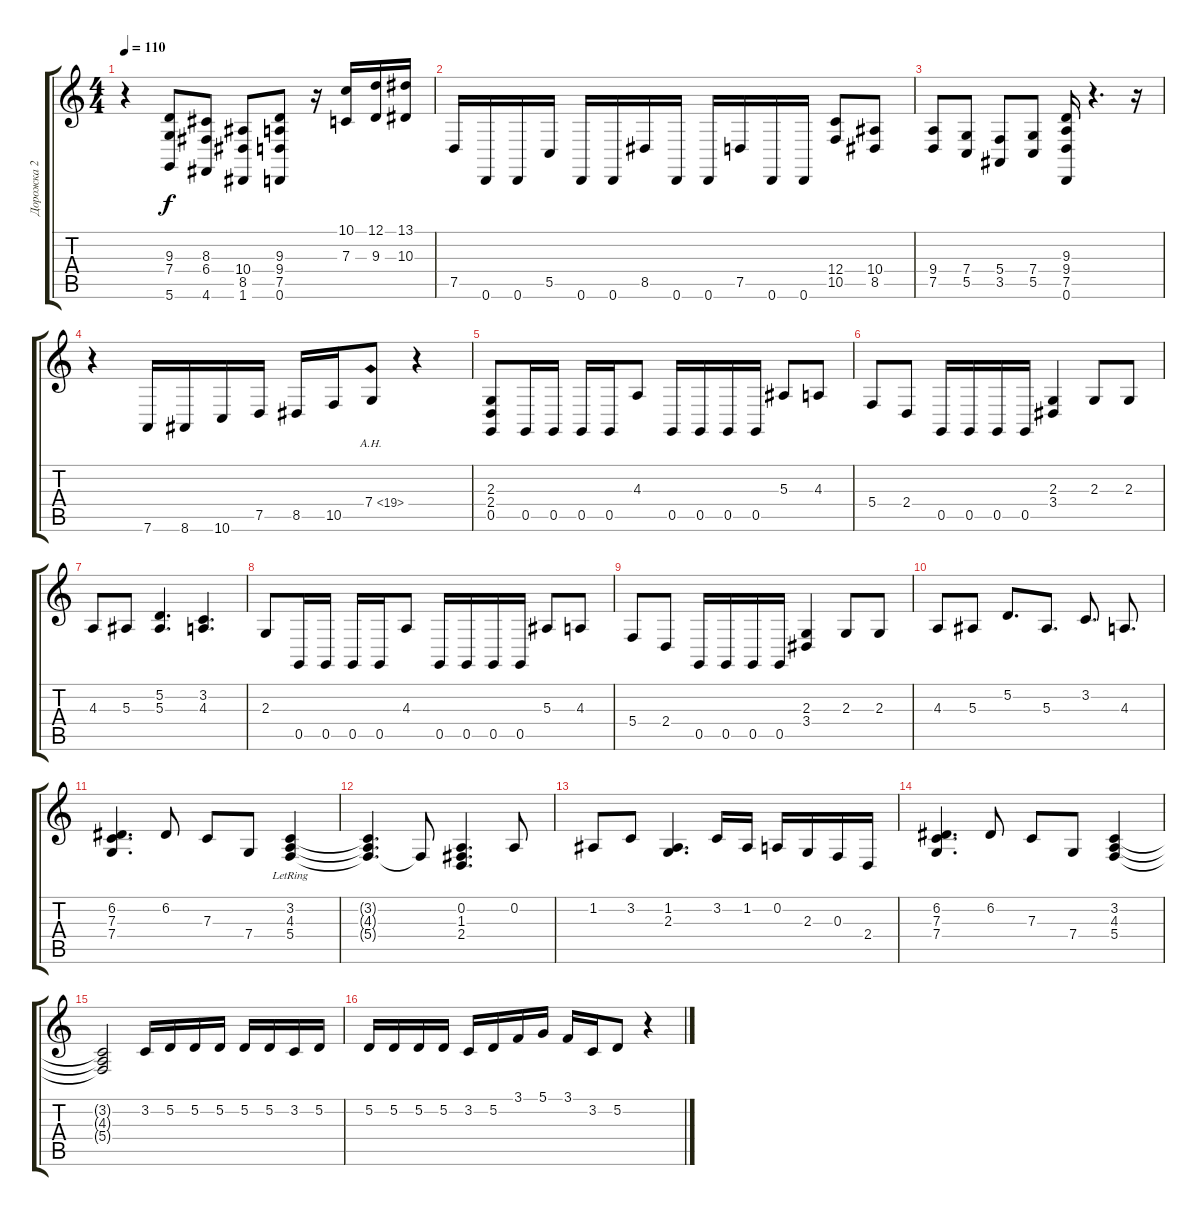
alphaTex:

\track ("Дорожка 2" "Дорожка 2") {instrument stringensemble1}
\staff {score tabs}
\tuning (D4 A3 F3 C3 G2 D2) {hide}
\ts (4 4)
\tempo 110
\clef g2
\ks c
r.4{dy f} (9.3 7.4 5.6).8 (8.3 6.4 4.6).8 (10.4 8.5 1.6).8 (9.3 9.4 7.5 0.6).8 r.16 (10.1 7.3).16 (12.1 9.3).16 (13.1 10.3).16 |
7.5.16 0.6.16 0.6.16 5.5.16 0.6.16 0.6.16 8.5.16 0.6.16 0.6.16 7.5.16 0.6.16 0.6.16 (12.4 10.5).8 (10.4 8.5).8 |
(9.4 7.5).8 (7.4 5.5).8 (5.4 3.5).8 (7.4 5.5).8 (9.3 9.4 7.5 0.6).16 r.4{d} r.16 |
r.4 7.6.16 8.6.16 10.6.16 7.5.16 8.5.16 10.5.16 7.4{ah 12}.8 r.4 |
(2.3 2.4 0.5).8 0.5.16 0.5.16 0.5.16 0.5.16 4.3.8 0.5.16 0.5.16 0.5.16 0.5.16 5.3.8 4.3.8 |
5.4.8 2.4.8 0.5.16 0.5.16 0.5.16 0.5.16 (2.3 3.4).4 2.3.8 2.3.8 |
4.3.8 5.3.8 (5.2 5.3).4{d} (3.2 4.3).4{d} |
2.3.8 0.5.16 0.5.16 0.5.16 0.5.16 4.3.8 0.5.16 0.5.16 0.5.16 0.5.16 5.3.8 4.3.8 |
5.4.8 2.4.8 0.5.16 0.5.16 0.5.16 0.5.16 (2.3 3.4).4 2.3.8 2.3.8 |
4.3.8 5.3.8 5.2.8{d} 5.3.8{d} 3.2.8{d} 4.3.8{d} |
(6.2 7.3 7.4).4{d} 6.2.8 7.3.8 7.4.8 (3.2{lr} 4.3{lr} 5.4{lr}).4 |
(3.2{t} 4.3{t} 5.4{t}).4{d} 5.4{t}.8 (0.2 1.3 2.4).4{d} 0.2.8 |
1.2.8 3.2.8 (1.2 2.3).4{d} 3.2.16 1.2.16 0.2.16 2.3.16 0.3.16 2.4.16 |
(6.2 7.3 7.4).4{d} 6.2.8 7.3.8 7.4.8 (3.2 4.3 5.4).4 |
(3.2{t} 4.3{t} 5.4{t}).2 3.2.16 5.2.16 5.2.16 5.2.16 5.2.16 5.2.16 3.2.16 5.2.16 |
5.2.16 5.2.16 5.2.16 5.2.16 3.2.16 5.2.16 3.1.16 5.1.16 3.1.16 3.2.16 5.2.8 r.4
